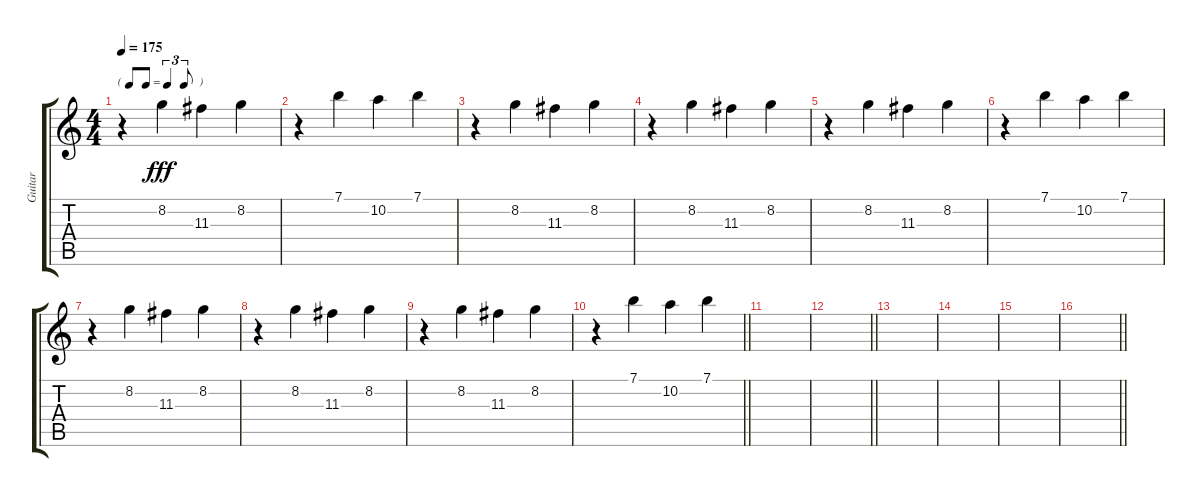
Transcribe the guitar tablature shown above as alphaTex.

\track ("Guitar" "Guitar") {instrument distortionguitar}
\staff {score tabs}
\tuning (E4 B3 G3 D3 A2 E2) {hide}
\ts (4 4)
\tf triplet8th
\tempo 175
\clef g2
\ks c
r.4{dy fff} 8.2.4 11.3.4 8.2.4 |
r.4 7.1.4 10.2.4 7.1.4 |
r.4 8.2.4 11.3.4 8.2.4 |
r.4 8.2.4 11.3.4 8.2.4 |
r.4 8.2.4 11.3.4 8.2.4 |
r.4 7.1.4 10.2.4 7.1.4 |
r.4 8.2.4 11.3.4 8.2.4 |
r.4 8.2.4 11.3.4 8.2.4 |
r.4 8.2.4 11.3.4 8.2.4 |
\barLineRight lightlight
r.4 7.1.4 10.2.4 7.1.4 |
|
\barLineRight lightlight
|
|
|
|
\barLineRight lightlight
